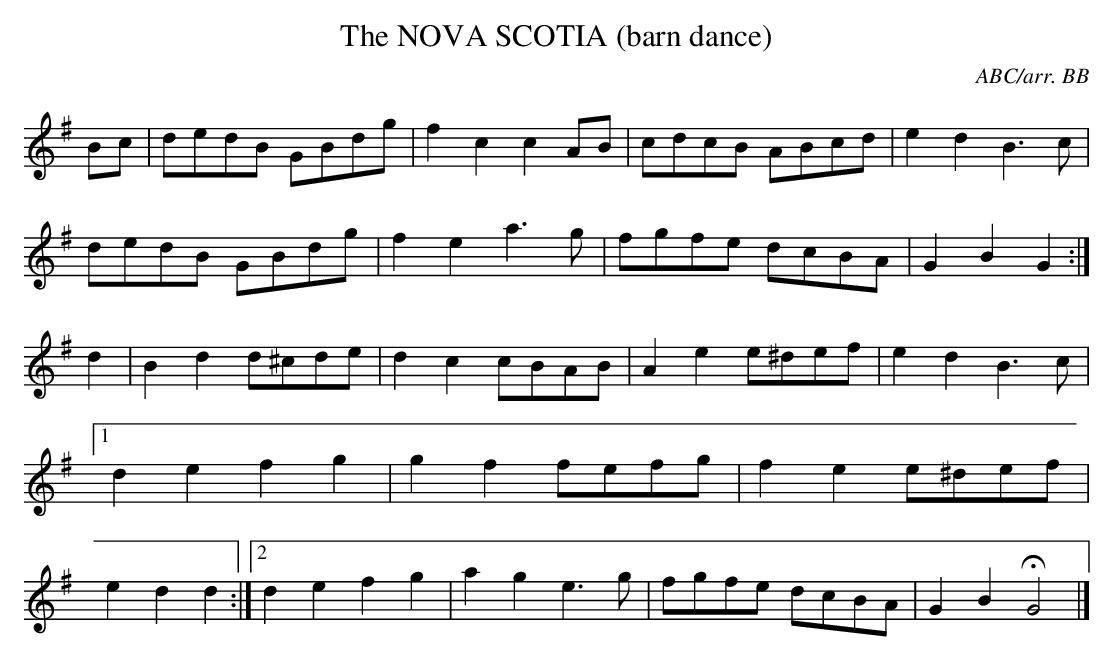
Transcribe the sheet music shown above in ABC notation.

X:1
T:NOVA SCOTIA (barn dance), The\
C:ABC/arr. BB\
L:1/8\
M:C|\
K:G % source key = A\
Bc|dedB GBdg|f2c2 c2AB|cdcB ABcd|e2d2 B3c|\
dedB GBdg|f2e2 a3g|fgfe dcBA|G2B2G2 :|\
d2|B2d2 d^cde|d2c2 cBAB|A2e2 e^def|e2d2B3c|\
[1 d2e2f2g2|g2f2 fefg|f2e2 e^def|e2d2 d2 :|\
[2 d2e2f2g2|a2g2 e3g|fgfe dcBA|G2B2HG4|]\
\
\
\
